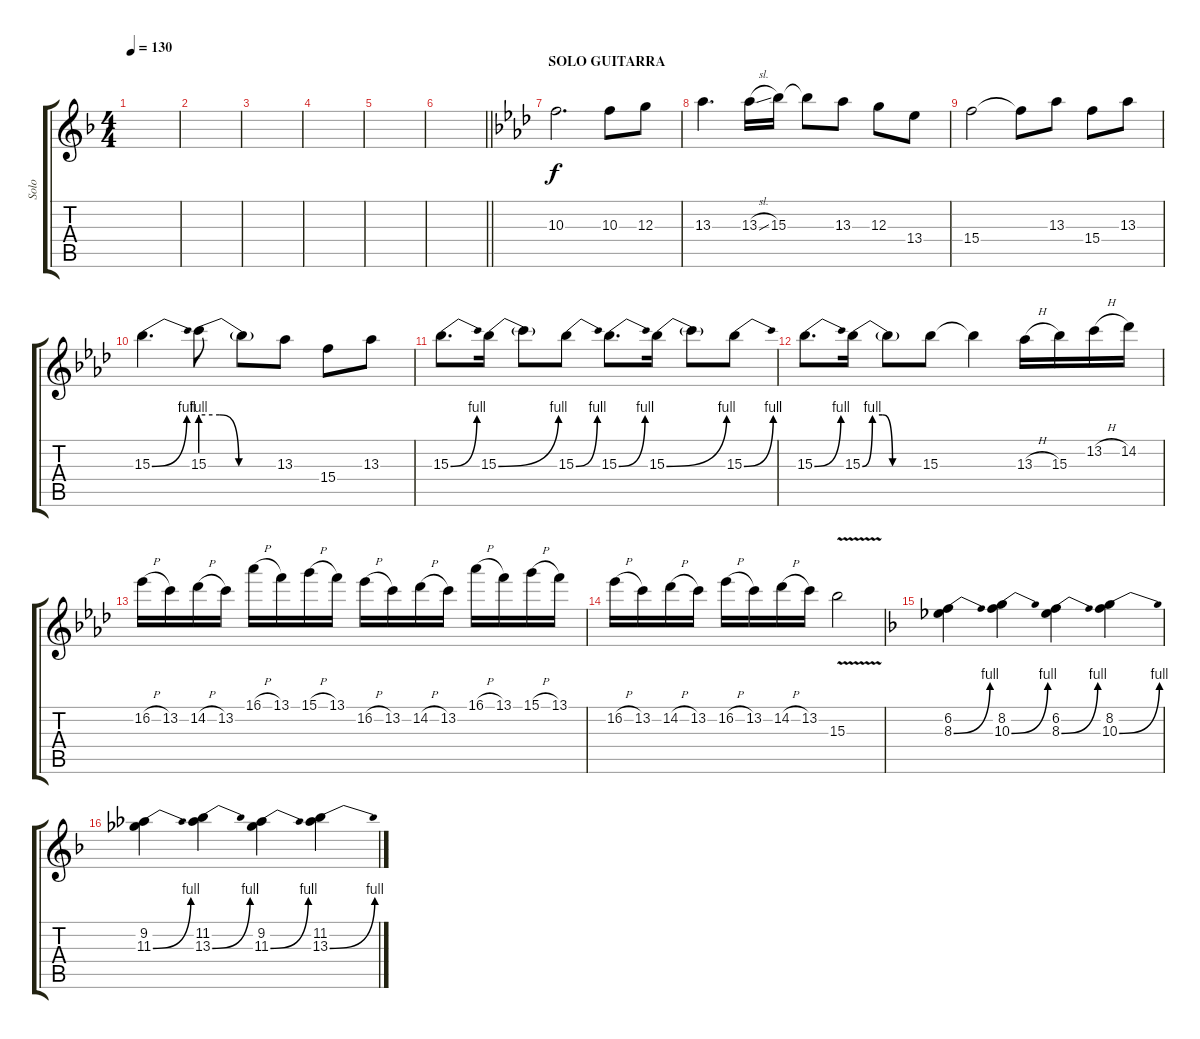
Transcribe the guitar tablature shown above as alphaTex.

\track ("Solo" "Solo") {instrument distortionguitar}
\staff {score tabs}
\tuning (E4 B3 G3 D3 A2 E2) {hide}
\ts (4 4)
\tempo 130
\clef g2
\ks dminor
|
|
|
|
|
\barLineRight lightlight
|
\section ("" "SOLO GUITARRA")
\ks fminor
10.3.2{d} 10.3.8 12.3.8 |
13.3.4{d} 13.3{sl}.16 15.3.16 15.3{t}.8 13.3.8 12.3.8 13.4.8 |
15.4.2 15.4{t}.8 13.3.8 15.4.8 13.3.8 |
15.3{be (bend 0 0 60 4)}.4{d} 15.3{be (custom 0 4 15 4 30 0 60 0)}.8 15.3{t}.8 13.3.8 15.4.8 13.3.8 |
15.3{be (bend 0 0 60 4)}.8{d} 15.3{be (bend 0 0 60 4)}.16 15.3{t}.8 15.3{be (bend 0 0 60 4)}.8 15.3{be (bend 0 0 60 4)}.8{d} 15.3{be (bend 0 0 60 4)}.16 15.3{t}.8 15.3{be (bend 0 0 60 4)}.8 |
15.3{be (bend 0 0 60 4)}.8{d} 15.3{be (custom 0 0 10 4 20 4 30 0 60 0)}.16 15.3{t}.8 15.3.8 15.3{t}.4 13.3{h}.16 15.3.16 13.2{h}.16 14.2.16 |
16.2{h}.16 13.2.16 14.2{h}.16 13.2.16 16.1{h}.16 13.1.16 15.1{h}.16 13.1.16 16.2{h}.16 13.2.16 14.2{h}.16 13.2.16 16.1{h}.16 13.1.16 15.1{h}.16 13.1.16 |
16.2{h}.16 13.2.16 14.2{h}.16 13.2.16 16.2{h}.16 13.2.16 14.2{h}.16 13.2.16 15.3{v}.2 |
\ks dminor
(6.2 8.3{be (bend 0 0 60 4)}).4 (8.2 10.3{be (bend 0 0 60 4)}).4 (6.2 8.3{be (bend 0 0 60 4)}).4 (8.2 10.3{be (bend 0 0 60 4)}).4 |
(9.2 11.3{be (bend 0 0 60 4)}).4 (11.2 13.3{be (bend 0 0 60 4)}).4 (9.2 11.3{be (bend 0 0 60 4)}).4 (11.2 13.3{be (bend 0 0 60 4)}).4
